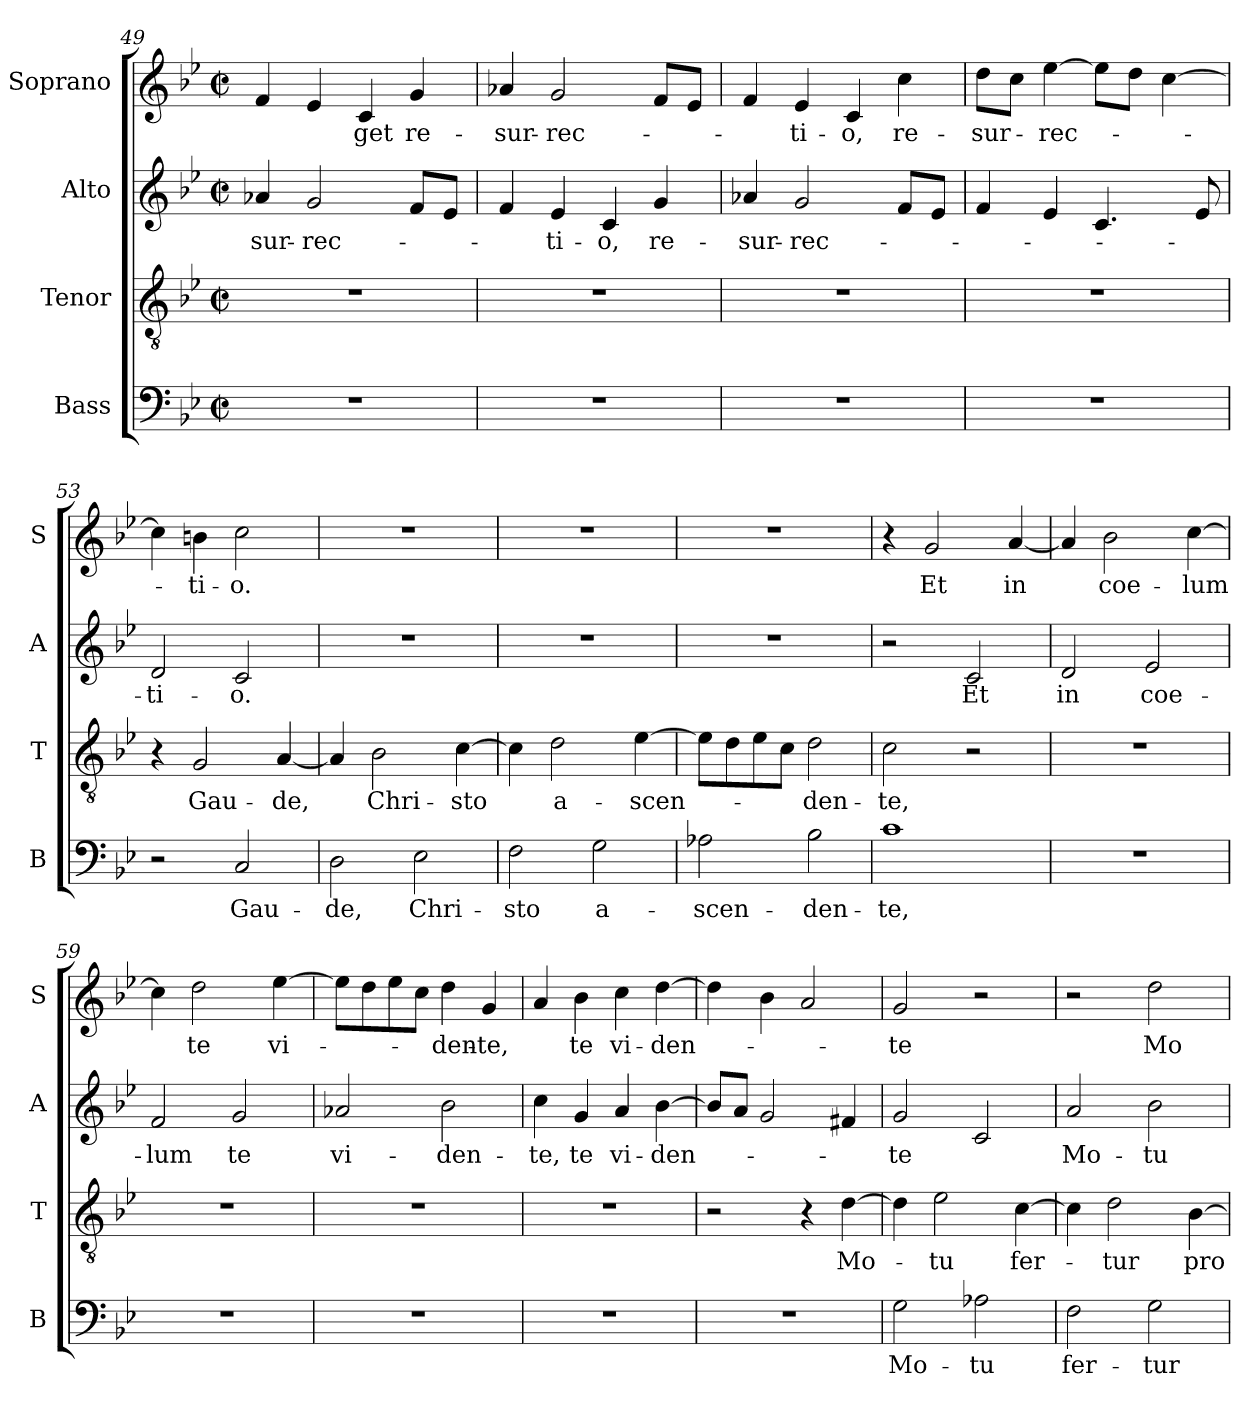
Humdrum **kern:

**kern	**text	**kern	**text	**kern	**text	**kern	**text
*part4	*part4	*part3	*part3	*part2	*part2	*part1	*part1
*staff4	*staff4	*staff3	*staff3	*staff2	*staff2	*staff1	*staff1
*I"Bass	*	*I"Tenor	*	*I"Alto	*	*I"Soprano	*
*I'B	*	*I'T	*	*I'A	*	*I'S	*
*clefF4	*	*clefGv2	*	*clefG2	*	*clefG2	*
*k[b-e-]	*	*k[b-e-]	*	*k[b-e-]	*	*k[b-e-]	*
*B-:	*	*B-:	*	*B-:	*	*B-:	*
*M2/2	*	*M2/2	*	*M2/2	*	*M2/2	*
*met(c|)	*	*met(c|)	*	*met(c|)	*	*met(c|)	*
=49	=49	=49	=49	=49	=49	=49	=49
!	!	!	!	!	!LO:LY:b	!	!
1r	.	1r	.	4a-X/	-sur-	4f/	.
!	!	!	!	!	!LO:LY:b	!	!
.	.	.	.	2g/	-rec-	4e-/	.
!	!	!	!	!	!	!	!LO:LY:b
.	.	.	.	.	.	4c/	-get
!	!	!	!	!	!	!	!LO:LY:b
.	.	.	.	8f/L	.	4g/	re-
.	.	.	.	8e-/J	.	.	.
=50	=50	=50	=50	=50	=50	=50	=50
!	!	!	!	!	!	!	!LO:LY:b
1r	.	1r	.	4f/	.	4a-X/	-sur-
!	!	!	!	!	!LO:LY:b	!	!LO:LY:b
.	.	.	.	4e-/	-ti-	2g/	-rec-
!	!	!	!	!	!LO:LY:b	!	!
.	.	.	.	4c/	-o,	.	.
!	!	!	!	!	!LO:LY:b	!	!
.	.	.	.	4g/	re-	8f/L	.
.	.	.	.	.	.	8e-/J	.
=51	=51	=51	=51	=51	=51	=51	=51
!	!	!	!	!	!LO:LY:b	!	!
1r	.	1r	.	4a-X/	-sur-	4f/	.
!	!	!	!	!	!LO:LY:b	!	!LO:LY:b
.	.	.	.	2g/	-rec-	4e-/	-ti-
!	!	!	!	!	!	!	!LO:LY:b
.	.	.	.	.	.	4c/	-o,
!	!	!	!	!	!	!	!LO:LY:b
.	.	.	.	8f/L	.	4cc\	re-
.	.	.	.	8e-/J	.	.	.
!!LO:LB:g=z
=52	=52	=52	=52	=52	=52	=52	=52
!	!	!	!	!	!	!	!LO:LY:b
1r	.	1r	.	4f/	.	8dd\L	-sur-
.	.	.	.	.	.	8cc\J	.
!	!	!	!	!	!	!	!LO:LY:b
.	.	.	.	4e-/	.	[4ee-\	-rec-
.	.	.	.	4.c/	.	8ee-\L]	.
.	.	.	.	.	.	8dd\J	.
.	.	.	.	.	.	[4cc\	.
.	.	.	.	8e-/	.	.	.
=53	=53	=53	=53	=53	=53	=53	=53
!	!	!	!	!	!LO:LY:b	!	!
2r	.	4r	.	2d/	-ti-	4cc\]	.
!	!	!	!LO:LY:b	!	!	!	!LO:LY:b
.	.	2G/	Gau-	.	.	4bn\	-ti-
!	!LO:LY:b	!	!	!	!LO:LY:b	!	!LO:LY:b
2C/	Gau-	.	.	2c/	-o.	2cc\	-o.
!	!	!	!LO:LY:b	!	!	!	!
.	.	[4A/	-de,	.	.	.	.
=54	=54	=54	=54	=54	=54	=54	=54
!	!LO:LY:b	!	!	!	!	!	!
2D\	-de,	4A/]	.	1r	.	1r	.
!	!	!	!LO:LY:b	!	!	!	!
.	.	2B-\	Chri-	.	.	.	.
!	!LO:LY:b	!	!	!	!	!	!
2E-\	Chri-	.	.	.	.	.	.
!	!	!	!LO:LY:b	!	!	!	!
.	.	[4c\	-sto	.	.	.	.
=55	=55	=55	=55	=55	=55	=55	=55
!	!LO:LY:b	!	!	!	!	!	!
2F\	-sto	4c\]	.	1r	.	1r	.
!	!	!	!LO:LY:b	!	!	!	!
.	.	2d\	a-	.	.	.	.
!	!LO:LY:b	!	!	!	!	!	!
2G\	a-	.	.	.	.	.	.
!	!	!	!LO:LY:b	!	!	!	!
.	.	[4e-\	-scen-	.	.	.	.
=56	=56	=56	=56	=56	=56	=56	=56
!	!LO:LY:b	!	!	!	!	!	!
2A-X\	-scen-	8e-\L]	.	1r	.	1r	.
.	.	8d\	.	.	.	.	.
.	.	8e-\	.	.	.	.	.
.	.	8c\J	.	.	.	.	.
!	!LO:LY:b	!	!LO:LY:b	!	!	!	!
2B-\	-den-	2d\	-den-	.	.	.	.
!!LO:PB:g=z
=57	=57	=57	=57	=57	=57	=57	=57
!	!LO:LY:b	!	!LO:LY:b	!	!	!	!
1c	-te,	2c\	-te,	2r	.	4r	.
!	!	!	!	!	!	!	!LO:LY:b
.	.	.	.	.	.	2g/	Et
!	!	!	!	!	!LO:LY:b	!	!
.	.	2r	.	2c/	Et	.	.
!	!	!	!	!	!	!	!LO:LY:b
.	.	.	.	.	.	[4a/	in
=58	=58	=58	=58	=58	=58	=58	=58
!	!	!	!	!	!LO:LY:b	!	!
1r	.	1r	.	2d/	in	4a/]	.
!	!	!	!	!	!	!	!LO:LY:b
.	.	.	.	.	.	2b-\	coe-
!	!	!	!	!	!LO:LY:b	!	!
.	.	.	.	2e-/	coe-	.	.
!	!	!	!	!	!	!	!LO:LY:b
.	.	.	.	.	.	[4cc\	-lum
=59	=59	=59	=59	=59	=59	=59	=59
!	!	!	!	!	!LO:LY:b	!	!
1r	.	1r	.	2f/	-lum	4cc\]	.
!	!	!	!	!	!	!	!LO:LY:b
.	.	.	.	.	.	2dd\	te
!	!	!	!	!	!LO:LY:b	!	!
.	.	.	.	2g/	te	.	.
!	!	!	!	!	!	!	!LO:LY:b
.	.	.	.	.	.	[4ee-\	vi-
=60	=60	=60	=60	=60	=60	=60	=60
!	!	!	!	!	!LO:LY:b	!	!
1r	.	1r	.	2a-X/	vi-	8ee-\L]	.
.	.	.	.	.	.	8dd\	.
.	.	.	.	.	.	8ee-\	.
.	.	.	.	.	.	8cc\J	.
!	!	!	!	!	!LO:LY:b	!	!LO:LY:b
.	.	.	.	2b-\	-den-	4dd\	-den-
!	!	!	!	!	!	!	!LO:LY:b
.	.	.	.	.	.	4g/	-te,
=61	=61	=61	=61	=61	=61	=61	=61
!	!	!	!	!	!LO:LY:b	!	!
1r	.	1r	.	4cc\	-te,	4a/	.
!	!	!	!	!	!LO:LY:b	!	!LO:LY:b
.	.	.	.	4g/	te	4b-\	te
!	!	!	!	!	!LO:LY:b	!	!LO:LY:b
.	.	.	.	4a/	vi-	4cc\	vi-
!	!	!	!	!	!LO:LY:b	!	!LO:LY:b
.	.	.	.	[4b-\	-den-	[4dd\	-den-
!!LO:LB:g=z
=62	=62	=62	=62	=62	=62	=62	=62
1r	.	2r	.	8b-/L]	.	4dd\]	.
.	.	.	.	8a/J	.	.	.
.	.	.	.	2g/	.	4b-\	.
.	.	4r	.	.	.	2a/	.
!	!	!	!LO:LY:b	!	!	!	!
.	.	[4d\	Mo-	4f#X/	.	.	.
=63	=63	=63	=63	=63	=63	=63	=63
!	!LO:LY:b	!	!	!	!LO:LY:b	!	!LO:LY:b
2G\	Mo-	4d\]	.	2g/	-te	2g/	-te
!	!	!	!LO:LY:b	!	!	!	!
.	.	2e-\	-tu	.	.	.	.
!	!LO:LY:b	!	!	!	!	!	!
2A-X\	-tu	.	.	2c/	.	2r	.
!	!	!	!LO:LY:b	!	!	!	!
.	.	[4c\	fer-	.	.	.	.
=64	=64	=64	=64	=64	=64	=64	=64
!	!LO:LY:b	!	!	!	!LO:LY:b	!	!
2F\	fer-	4c\]	.	2a/	Mo-	2r	.
!	!	!	!LO:LY:b	!	!	!	!
.	.	2d\	-tur	.	.	.	.
!	!LO:LY:b	!	!	!	!LO:LY:b	!	!LO:LY:b
2G\	-tur	.	.	2b-\	-tu	2dd\	Mo-
!	!	!	!LO:LY:b	!	!	!	!
.	.	[4B-\	pro-	.	.	.	.
=	=	=	=	=	=	=	=
*-	*-	*-	*-	*-	*-	*-	*-
